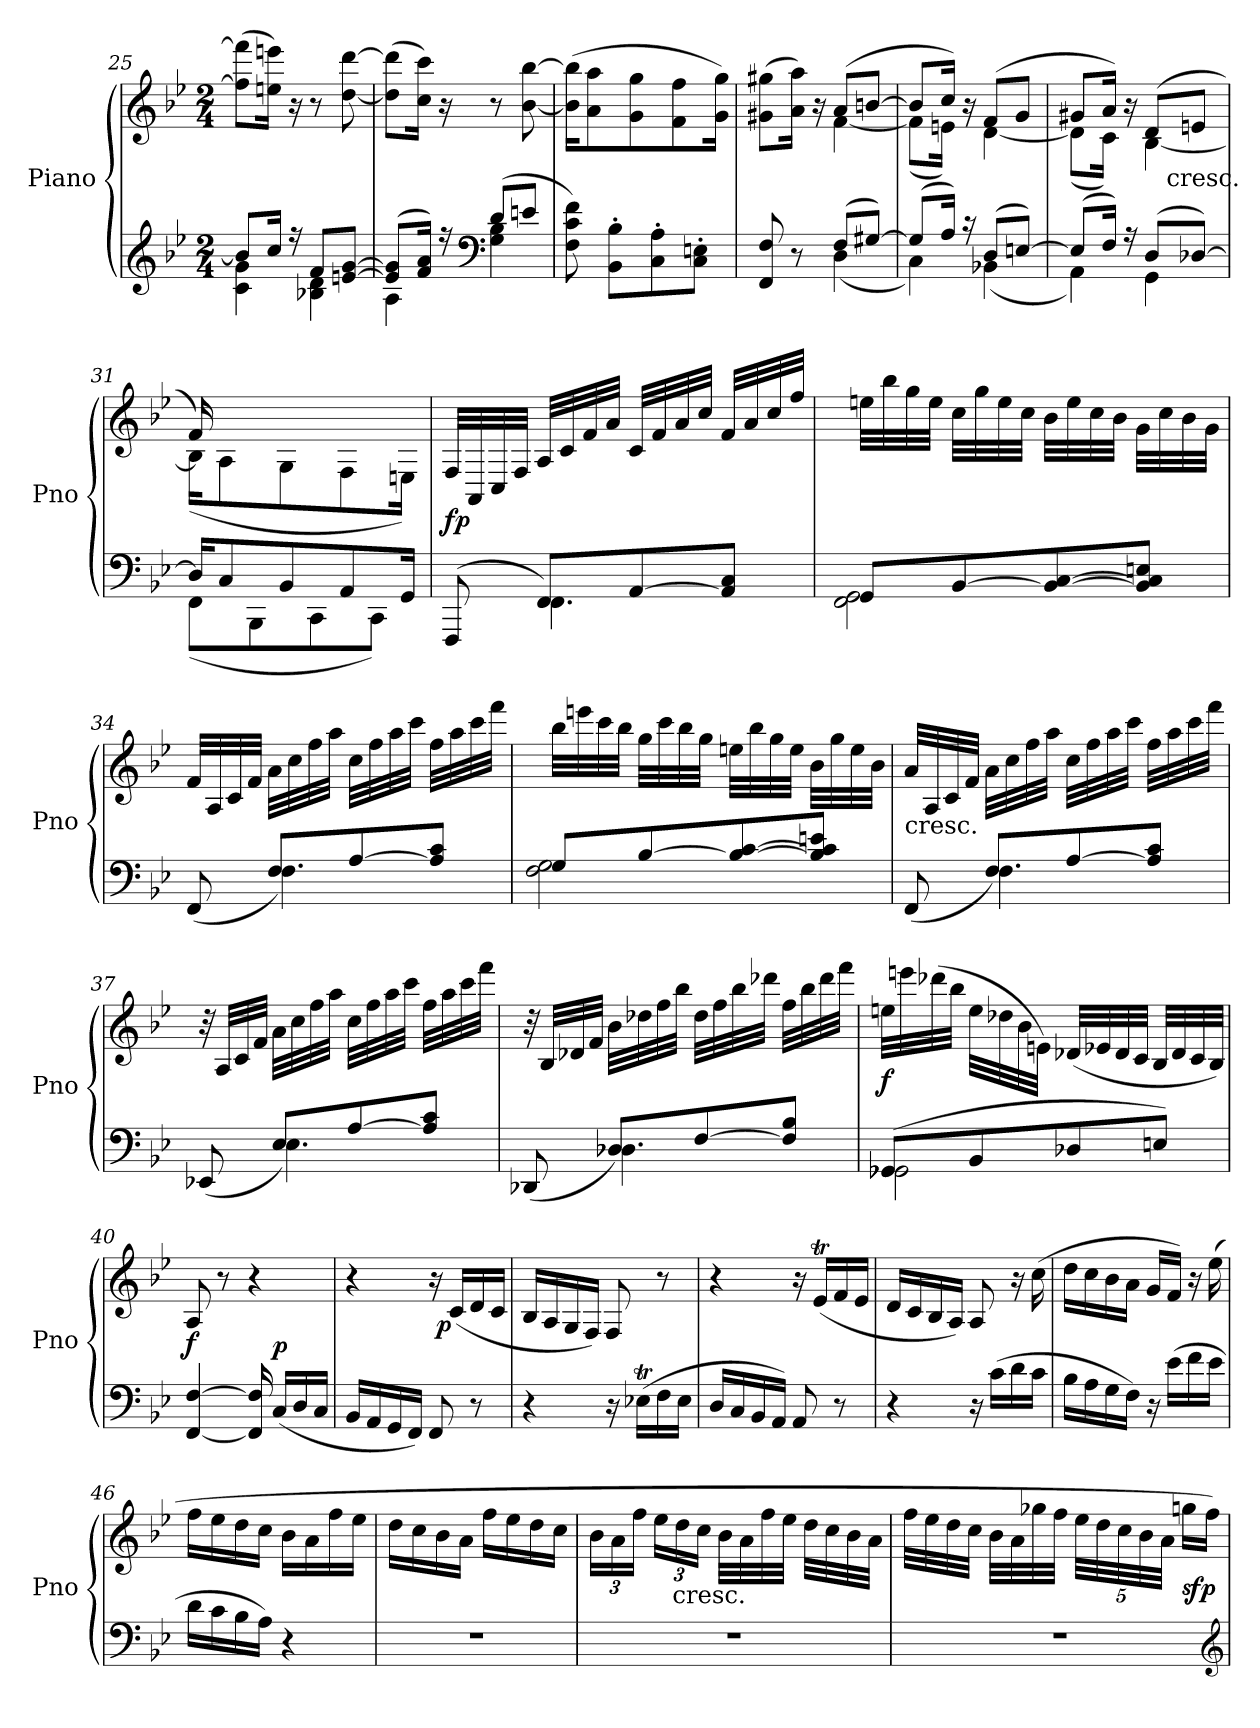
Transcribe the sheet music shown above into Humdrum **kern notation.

**kern	**kern	**dynam
*part1	*part1	*part1
*staff2	*staff1	*staff1/2
*I"Piano	*	*
*I'Pno	*	*
*clefG2	*clefG2	*
*k[b-e-]	*k[b-e-]	*
*B-:	*B-:	*
*M2/4	*M2/4	*
=25	=25	=25
*^	*	*
8bL]	4c 4g	(8ff] 8fff]L	.
16ccJk	.	16een 16eeenJk)	.
16r	.	16r	.
8fL	4B-X 4d	8r	.
[8en [8gJ	.	[8dd [8ddd	.
=26	=26	=26	=26
(8e] 8g]L	4A	(8dd] 8ddd]L	.
16f 16aJk)	.	16cc 16cccJk)	.
16r	.	16r	.
*clefF4	*	*	*
(8dL	4G 4B-	8r	.
8enJ	.	[8b- [8bb-	.
*v	*v	*	*
=27	=27	=27
8F 8c 8f)	(16b-] 16bb-]KL	.
.	8a 8aa	.
8BB-' 8B-'L	.	.
.	8g 8gg	.
8C' 8A'	.	.
.	8f 8ff	.
8C' 8En'J	.	.
.	16g 16ggJk)	.
=28	=28	=28
*^	*^	*
8FF 8F	4ryy	4ryy	(8g#X 8gg#XL	.
8r	.	.	16a 16aaJk)	.
.	.	.	16r	.
(<8FL	(4D	(8aL	[4f	.
[8G#XJ)	.	[8bnJ	.	.
=29	=29	=29	=29	=29
(<8G#L]	4C)	8bL]	(8fL]	.
16AJk)	.	16ccJk)	16enJk)	.
16r	.	16r	16ryy	.
(8DL	(4BB-X	(8fL	[4d	.
[8EnJ)	.	8gJ	.	.
=30	=30	=30	=30	=30
*	*	*	*^	*
(<8EL]	4AA)	8g#XL	(8dL]	4ryy	.
16FJk)	.	16aJk)	16cJk)	.	.
16r	.	16r	16ryy	.	.
(<8DL	4GG	(8dL	[4B-	16ryy	.
!	!	!	!	!LO:TX:c:t=cresc.	!
.	.	.	.	8.ryy	.
[8D-XJ)	.	8enJ	.	.	.
*	*	*	*v	*v	*
=31	=31	=31	=31	=31
16D-KL]	(8FFL	16f)	(16B-KL]	.
8C	.	8.ryy	8A	.
.	8BBB-	.	.	.
8BB-	.	.	8G	.
.	8CC	4ryy	.	.
8AA	.	.	8F	.
.	8CCJ)	.	.	.
16GGJk	.	.	16EnJk)	.
*	*	*v	*v	*
=32	=32	=32	=32
8ryy	(8FFF	32F/LLL	fp
.	.	32AA/	.
.	.	32C/	.
.	.	32F/JJJ	.
8FFL)	4.FF	32ALLL	.
.	.	32c	.
.	.	32f	.
.	.	32aJJJ	.
[8AA	.	32cLLL	.
.	.	32f	.
.	.	32a	.
.	.	32ccJJJ	.
8AA] 8CJ	.	32f/LLL	.
.	.	32a/	.
.	.	32cc/	.
.	.	32ff/JJJ	.
=33	=33	=33	=33
8GGL	2FF 2GG	32eenLLL	.
.	.	32bb-	.
.	.	32gg	.
.	.	32eeJJJ	.
[<8BB-	.	32ccLLL	.
.	.	32gg	.
.	.	32ee	.
.	.	32ccJJJ	.
8BB-_ [8C	.	32b-LLL	.
.	.	32ee	.
.	.	32cc	.
.	.	32b-JJJ	.
8BB-] 8C] 8EnJ	.	32g\LLL	.
.	.	32cc\	.
.	.	32b-\	.
.	.	32g\JJJ	.
=34	=34	=34	=34
(8FF	8ryy	32fLLL	.
.	.	32A	.
.	.	32c	.
.	.	32fJJJ	.
8FL	4.F)	32aLLL	.
.	.	32cc	.
.	.	32ff	.
.	.	32aaJJJ	.
[8A	.	32ccLLL	.
.	.	32ff	.
.	.	32aa	.
.	.	32cccJJJ	.
8A] 8cJ	.	32ffLLL	.
.	.	32aa	.
.	.	32ccc	.
.	.	32fffJJJ	.
=35	=35	=35	=35
8GL	2F 2G	32bb-LLL	.
.	.	32eeen	.
.	.	32ccc	.
.	.	32bb-JJJ	.
[<8B-	.	32ggLLL	.
.	.	32ccc	.
.	.	32bb-	.
.	.	32ggJJJ	.
8B-_ [8c	.	32eenLLL	.
.	.	32bb-	.
.	.	32gg	.
.	.	32eeJJJ	.
8B-] 8c] 8enJ	.	32b-LLL	.
.	.	32gg	.
.	.	32ee	.
.	.	32b-JJJ	.
=36	=36	=36	=36
!	!	!LO:TX:c:t=cresc.	!
(8FF	8ryy	32aLLL	.
.	.	32A	.
.	.	32c	.
.	.	32fJJJ	.
8FL)	4.F	32aLLL	.
.	.	32cc	.
.	.	32ff	.
.	.	32aaJJJ	.
[8A	.	32ccLLL	.
.	.	32ff	.
.	.	32aa	.
.	.	32cccJJJ	.
8A] 8cJ	.	32ffLLL	.
.	.	32aa	.
.	.	32ccc	.
.	.	32fffJJJ	.
=37	=37	=37	=37
(8EE-X	8ryy	32r	.
.	.	32ALLL	.
.	.	32c	.
.	.	32fJJJ	.
8E-L	4.E-)	32aLLL	.
.	.	32cc	.
.	.	32ff	.
.	.	32aaJJJ	.
[8A	.	32ccLLL	.
.	.	32ff	.
.	.	32aa	.
.	.	32cccJJJ	.
8A] 8cJ	.	32ffLLL	.
.	.	32aa	.
.	.	32ccc	.
.	.	32fffJJJ	.
=38	=38	=38	=38
(8DD-X	8ryy	32r	.
.	.	32B-LLL	.
.	.	32d-X	.
.	.	32fJJJ	.
8D-XL)	4.D-X	32b-LLL	.
.	.	32dd-X	.
.	.	32ff	.
.	.	32bb-JJJ	.
[8F	.	32dd-LLL	.
.	.	32ff	.
.	.	32bb-	.
.	.	32ddd-XJJJ	.
8F] 8B-J	.	32ffLLL	.
.	.	32bb-	.
.	.	32ddd-	.
.	.	32fffJJJ	.
=39	=39	=39	=39
(8GG-XL	2GG-X	32eenLLL	f
.	.	32eeen	.
.	.	(32ddd-X	.
.	.	32bb-JJJ	.
8BB-	.	32ee\LLL	.
.	.	32dd-X\	.
.	.	32b-\	.
.	.	32en\JJJ)	.
8D-X	.	(32d-XLLL	.
.	.	32e-X	.
.	.	32d-	.
.	.	32cJJJ	.
8EnJ)	.	32B-LLL	.
.	.	32d-	.
.	.	32c	.
.	.	32B-JJJ)	.
*v	*v	*	*
=40	=40	=40
[4FF [4F	8A	f
.	8r	.
16FF] 16F]	4r	.
!	!	!LO:DY:a=2
(16CLL	.	p
16D	.	.
16CJJ	.	.
=41	=41	=41
16BB-LL	4r	.
16AA	.	.
16GG	.	.
16FFJJ)	.	.
8FF	16r	.
!	!	!LO:DY:b:rj
.	(16cLL	p
8r	16d	.
.	16cJJ	.
=42	=42	=42
4r	16B-/LL	.
.	16A/	.
.	16G/	.
.	16F/JJ)	.
16r	8F/	.
(16E-XT\LL	.	.
16F	8r	.
16E-JJ	.	.
=43	=43	=43
16DLL	4r	.
16C	.	.
16BB-	.	.
16AAJJ)	.	.
8AA	16r	.
.	(16e-TLL	.
8r	16f	.
.	16e-JJ	.
=44	=44	=44
4r	16dLL	.
.	16c	.
.	16B-	.
.	16AJJ)	.
16r	8A	.
(16cLL	.	.
16d	16r	.
16cJJ	(16cc	.
=45	=45	=45
16B-LL	16ddLL	.
16A	16cc	.
16G	16b-	.
16FJJ)	16aJJ	.
16r	16gLL	.
(16e-LL	16fJJ)	.
16f	16r	.
16e-JJ	(16ee-	.
=46	=46	=46
16dLL	16ffLL	.
16c	16ee-	.
16B-	16dd	.
16AJJ)	16ccJJ	.
4r	16b-LL	.
.	16a	.
.	16ff	.
.	16ee-JJ	.
=47	=47	=47
2r	16ddLL	.
.	16cc	.
.	16b-	.
.	16aJJ	.
.	16ffLL	.
.	16ee-	.
.	16dd	.
.	16ccJJ	.
=48	=48	=48
2r	24b-LL	.
.	24a	.
.	24ffJJ	.
.	24ee-LL	.
!	!LO:TX:c:t=cresc.	!
.	24dd	.
.	24ccJJ	.
.	32b-LLL	.
.	32a	.
.	32ff	.
.	32ee-JJJ	.
.	32ddLLL	.
.	32cc	.
.	32b-	.
.	32aJJJ	.
=49	=49	=49
2r	32ffLLL	.
.	32ee-	.
.	32dd	.
.	32ccJJJ	.
.	32b-LLL	.
.	32a	.
.	32gg-X	.
.	32ffJJJ	.
.	40ee-LLL	.
.	40dd	.
.	40cc	.
.	40b-	.
.	40aJJJ	.
.	16ggnLL	sfp
.	16ffJJ)	.
*clefG2	*	*
=	=	=
*-	*-	*-
